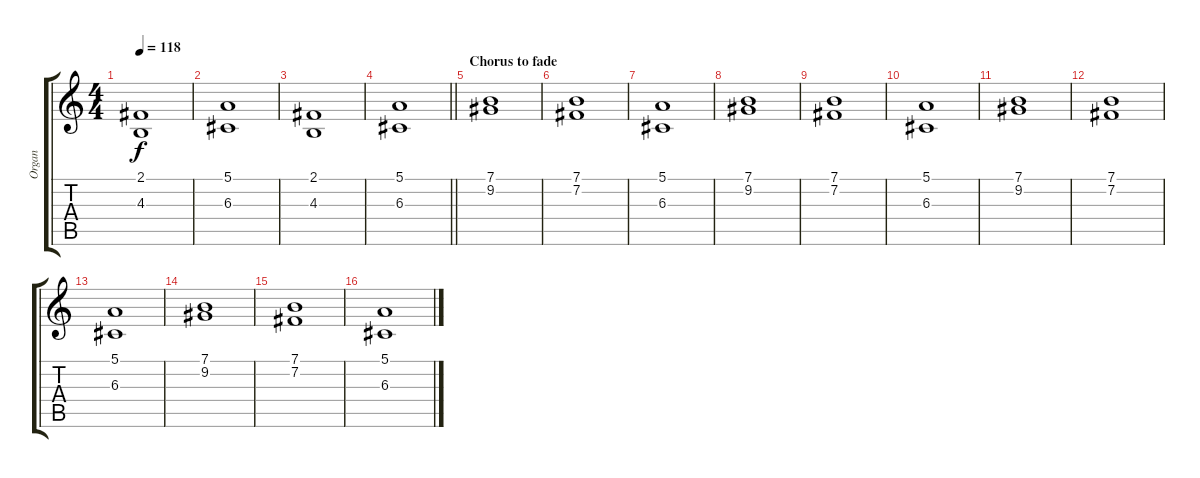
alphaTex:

\track ("Organ" "Organ") {instrument drawbarorgan}
\staff {score tabs}
\tuning (E4 B3 G3 D3 A2 E2) {hide}
\ts (4 4)
\tempo 118
\clef g2
\ks c
(2.1 4.3).1{dy f} |
(5.1 6.3).1 |
(2.1 4.3).1 |
\barLineRight lightlight
(5.1 6.3).1 |
\section ("" "Chorus to fade")
(7.1 9.2).1 |
(7.1 7.2).1 |
(5.1 6.3).1 |
(7.1 9.2).1 |
(7.1 7.2).1 |
(5.1 6.3).1 |
(7.1 9.2).1 |
(7.1 7.2).1 |
(5.1 6.3).1 |
(7.1 9.2).1 |
(7.1 7.2).1 |
(5.1 6.3).1
